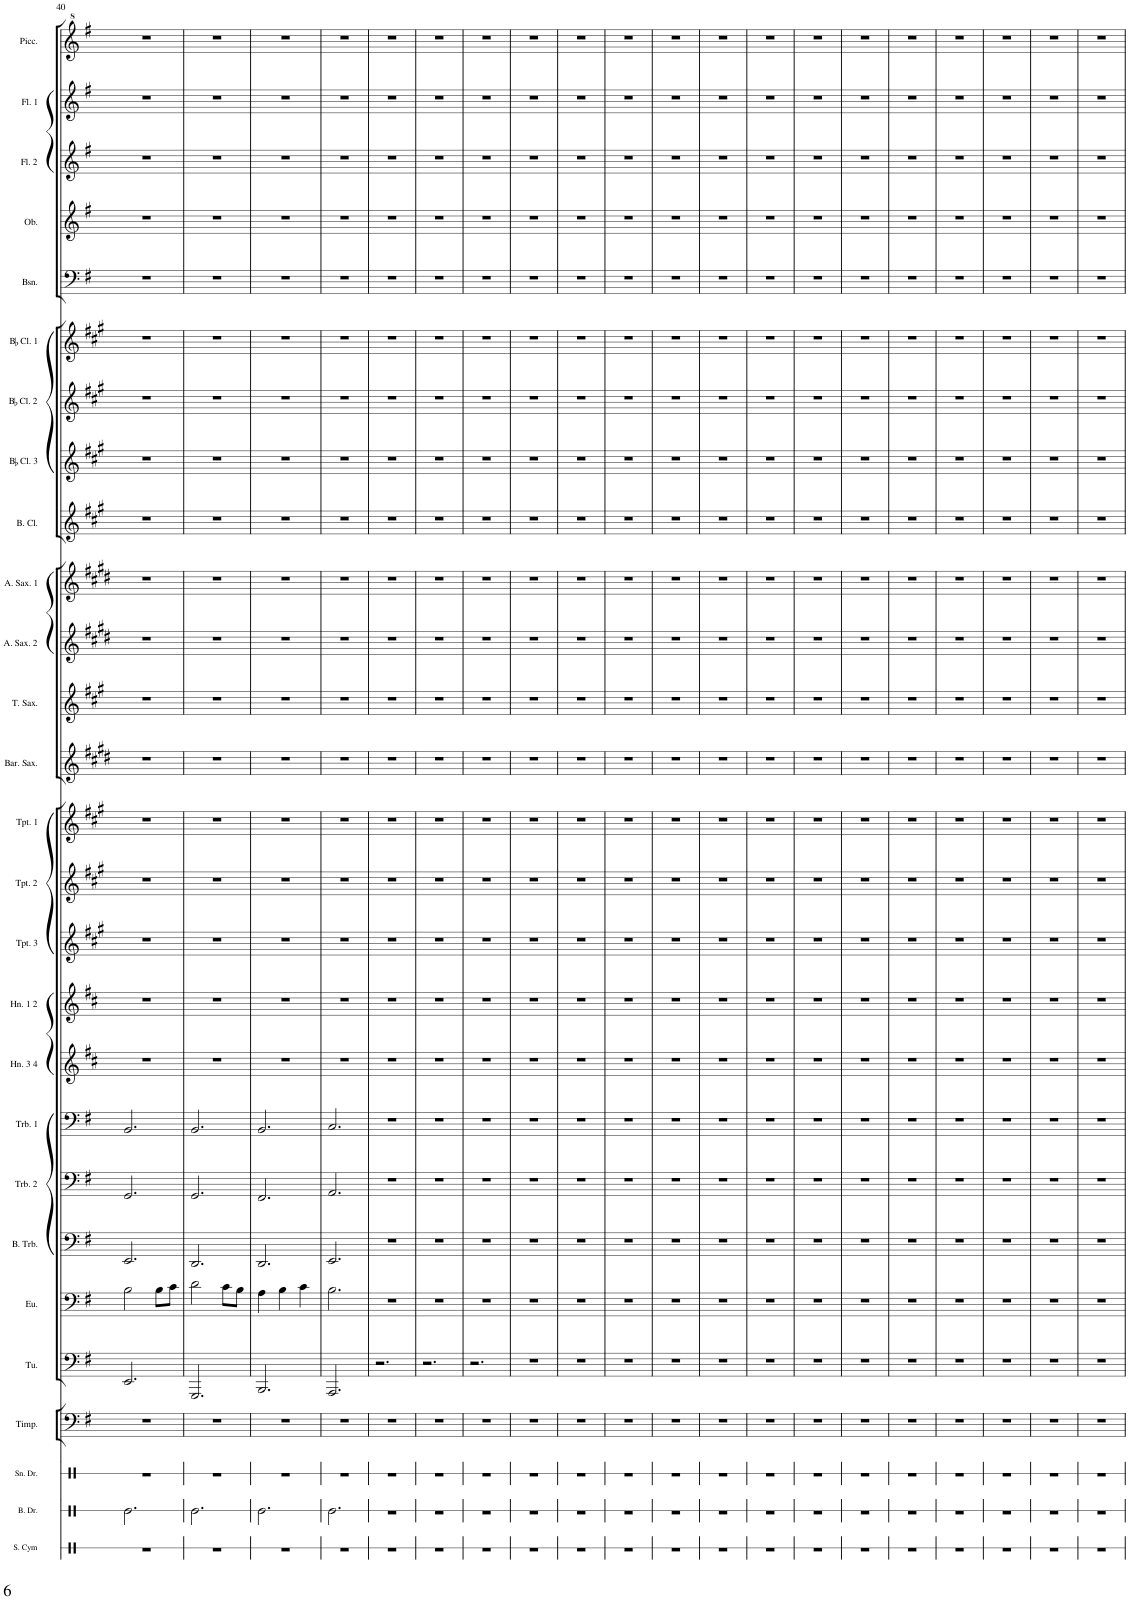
**kern	**kern	**kern	**kern	**kern	**kern	**kern	**kern	**kern	**kern	**kern	**kern	**kern	**kern	**kern	**kern	**kern	**kern	**kern	**kern	**kern	**kern	**kern	**kern	**kern	**kern	**kern
*part27	*part26	*part25	*part24	*part23	*part22	*part21	*part20	*part19	*part18	*part17	*part16	*part15	*part14	*part13	*part12	*part11	*part10	*part9	*part8	*part7	*part6	*part5	*part4	*part3	*part2	*part1
*staff27	*staff26	*staff25	*staff24	*staff23	*staff22	*staff21	*staff20	*staff19	*staff18	*staff17	*staff16	*staff15	*staff14	*staff13	*staff12	*staff11	*staff10	*staff9	*staff8	*staff7	*staff6	*staff5	*staff4	*staff3	*staff2	*staff1
*I"Suspended Cymbal	*I"Bass Drum	*I"Snare Drum	*I"Timpani	*I"Tuba	*I"Euphonium	*I"Bass Trombone	*I"Trombone 2	*I"Trombone 1	*I"Horn 3 4	*I"Horn 1 2	*I"BaccidentalFlat Trumpet 3	*I"BaccidentalFlat Trumpet 2	*I"BaccidentalFlat Trumpet 1	*I"Baritone Saxophone	*I"Tenor Saxophone	*I"Alto Saxophone 2	*I"Alto Saxophone 1	*I"Bass Clarinet	*I"BaccidentalFlat Clarinet 3	*I"BaccidentalFlat Clarinet 2	*I"BaccidentalFlat Clarinet 1	*I"Bassoon	*I"Oboe	*I"Flute 2	*I"Flute 1	*I"Piccolo
*I'S. Cym	*I'B. Dr.	*I'Sn. Dr.	*I'Timp.	*I'Tu.	*I'Eu.	*I'B. Trb.	*I'Trb. 2	*I'Trb. 1	*I'Hn. 3 4	*I'Hn. 1 2	*I'Tpt. 3	*I'Tpt. 2	*I'Tpt. 1	*I'Bar. Sax.	*I'T. Sax.	*I'A. Sax. 2	*I'A. Sax. 1	*I'B. Cl.	*I'BaccidentalFlat Cl. 3	*I'BaccidentalFlat Cl. 2	*I'BaccidentalFlat Cl. 1	*I'Bsn.	*I'Ob.	*I'Fl. 2	*I'Fl. 1	*I'Picc.
!!LO:PB:g=z
*clefX	*clefX	*clefX	*clefF4	*clefF4	*clefF4	*clefF4	*clefF4	*clefF4	*clefG2	*clefG2	*clefG2	*clefG2	*clefG2	*clefG2	*clefG2	*clefG2	*clefG2	*clefG2	*clefG2	*clefG2	*clefG2	*clefF4	*clefG2	*clefG2	*clefG2	*clefG^2
*	*	*	*	*	*	*	*	*	*Trd4c7	*Trd4c7	*Trd1c2	*Trd1c2	*Trd1c2	*Trd12c21	*Trd8c14	*Trd5c9	*Trd5c9	*Trd8c14	*Trd1c2	*Trd1c2	*Trd1c2	*	*	*	*	*Trd-7c-12
*k[]	*k[]	*k[]	*k[f#]	*k[f#]	*k[f#]	*k[f#]	*k[f#]	*k[f#]	*k[f#c#]	*k[f#c#]	*k[f#c#g#]	*k[f#c#g#]	*k[f#c#g#]	*k[f#c#g#d#]	*k[f#c#g#]	*k[f#c#g#d#]	*k[f#c#g#d#]	*k[f#c#g#]	*k[f#c#g#]	*k[f#c#g#]	*k[f#c#g#]	*k[f#]	*k[f#]	*k[f#]	*k[f#]	*k[f#]
*M3/4	*M3/4	*M3/4	*M3/4	*M3/4	*M3/4	*M3/4	*M3/4	*M3/4	*M3/4	*M3/4	*M3/4	*M3/4	*M3/4	*M3/4	*M3/4	*M3/4	*M3/4	*M3/4	*M3/4	*M3/4	*M3/4	*M3/4	*M3/4	*M3/4	*M3/4	*M3/4
=40	=40	=40	=40	=40	=40	=40	=40	=40	=40	=40	=40	=40	=40	=40	=40	=40	=40	=40	=40	=40	=40	=40	=40	=40	=40	=40
2.r	2.Re\	2.r	2.r	2.EE/	2B\	2.EE/	2.GG/	2.BB/	2.r	2.r	2.r	2.r	2.r	2.r	2.r	2.r	2.r	2.r	2.r	2.r	2.r	2.r	2.r	2.r	2.r	2.r
.	.	.	.	.	8B\L	.	.	.	.	.	.	.	.	.	.	.	.	.	.	.	.	.	.	.	.	.
.	.	.	.	.	8c\J	.	.	.	.	.	.	.	.	.	.	.	.	.	.	.	.	.	.	.	.	.
=41	=41	=41	=41	=41	=41	=41	=41	=41	=41	=41	=41	=41	=41	=41	=41	=41	=41	=41	=41	=41	=41	=41	=41	=41	=41	=41
2.r	2.Re\	2.r	2.r	2.GGG/	2d\	2.DD/	2.GG/	2.BB/	2.r	2.r	2.r	2.r	2.r	2.r	2.r	2.r	2.r	2.r	2.r	2.r	2.r	2.r	2.r	2.r	2.r	2.r
.	.	.	.	.	8c\L	.	.	.	.	.	.	.	.	.	.	.	.	.	.	.	.	.	.	.	.	.
.	.	.	.	.	8B\J	.	.	.	.	.	.	.	.	.	.	.	.	.	.	.	.	.	.	.	.	.
=42	=42	=42	=42	=42	=42	=42	=42	=42	=42	=42	=42	=42	=42	=42	=42	=42	=42	=42	=42	=42	=42	=42	=42	=42	=42	=42
2.r	2.Re\	2.r	2.r	2.BBB/	4A\	2.DD/	2.FF#/	2.BB/	2.r	2.r	2.r	2.r	2.r	2.r	2.r	2.r	2.r	2.r	2.r	2.r	2.r	2.r	2.r	2.r	2.r	2.r
.	.	.	.	.	4B\	.	.	.	.	.	.	.	.	.	.	.	.	.	.	.	.	.	.	.	.	.
.	.	.	.	.	4c\	.	.	.	.	.	.	.	.	.	.	.	.	.	.	.	.	.	.	.	.	.
=43	=43	=43	=43	=43	=43	=43	=43	=43	=43	=43	=43	=43	=43	=43	=43	=43	=43	=43	=43	=43	=43	=43	=43	=43	=43	=43
2.r	2.Re\	2.r	2.r	2.AAA/	2.B\	2.EE/	2.AA/	2.C/	2.r	2.r	2.r	2.r	2.r	2.r	2.r	2.r	2.r	2.r	2.r	2.r	2.r	2.r	2.r	2.r	2.r	2.r
=44	=44	=44	=44	=44	=44	=44	=44	=44	=44	=44	=44	=44	=44	=44	=44	=44	=44	=44	=44	=44	=44	=44	=44	=44	=44	=44
2.r	2.r	2.r	2.r	2.r	2.r	2.r	2.r	2.r	2.r	2.r	2.r	2.r	2.r	2.r	2.r	2.r	2.r	2.r	2.r	2.r	2.r	2.r	2.r	2.r	2.r	2.r
=45	=45	=45	=45	=45	=45	=45	=45	=45	=45	=45	=45	=45	=45	=45	=45	=45	=45	=45	=45	=45	=45	=45	=45	=45	=45	=45
2.r	2.r	2.r	2.r	2.r	2.r	2.r	2.r	2.r	2.r	2.r	2.r	2.r	2.r	2.r	2.r	2.r	2.r	2.r	2.r	2.r	2.r	2.r	2.r	2.r	2.r	2.r
=46	=46	=46	=46	=46	=46	=46	=46	=46	=46	=46	=46	=46	=46	=46	=46	=46	=46	=46	=46	=46	=46	=46	=46	=46	=46	=46
2.r	2.r	2.r	2.r	2.r	2.r	2.r	2.r	2.r	2.r	2.r	2.r	2.r	2.r	2.r	2.r	2.r	2.r	2.r	2.r	2.r	2.r	2.r	2.r	2.r	2.r	2.r
=47	=47	=47	=47	=47	=47	=47	=47	=47	=47	=47	=47	=47	=47	=47	=47	=47	=47	=47	=47	=47	=47	=47	=47	=47	=47	=47
2.r	2.r	2.r	2.r	2.r	2.r	2.r	2.r	2.r	2.r	2.r	2.r	2.r	2.r	2.r	2.r	2.r	2.r	2.r	2.r	2.r	2.r	2.r	2.r	2.r	2.r	2.r
=48	=48	=48	=48	=48	=48	=48	=48	=48	=48	=48	=48	=48	=48	=48	=48	=48	=48	=48	=48	=48	=48	=48	=48	=48	=48	=48
2.r	2.r	2.r	2.r	2.r	2.r	2.r	2.r	2.r	2.r	2.r	2.r	2.r	2.r	2.r	2.r	2.r	2.r	2.r	2.r	2.r	2.r	2.r	2.r	2.r	2.r	2.r
=49	=49	=49	=49	=49	=49	=49	=49	=49	=49	=49	=49	=49	=49	=49	=49	=49	=49	=49	=49	=49	=49	=49	=49	=49	=49	=49
2.r	2.r	2.r	2.r	2.r	2.r	2.r	2.r	2.r	2.r	2.r	2.r	2.r	2.r	2.r	2.r	2.r	2.r	2.r	2.r	2.r	2.r	2.r	2.r	2.r	2.r	2.r
=50	=50	=50	=50	=50	=50	=50	=50	=50	=50	=50	=50	=50	=50	=50	=50	=50	=50	=50	=50	=50	=50	=50	=50	=50	=50	=50
2.r	2.r	2.r	2.r	2.r	2.r	2.r	2.r	2.r	2.r	2.r	2.r	2.r	2.r	2.r	2.r	2.r	2.r	2.r	2.r	2.r	2.r	2.r	2.r	2.r	2.r	2.r
=51	=51	=51	=51	=51	=51	=51	=51	=51	=51	=51	=51	=51	=51	=51	=51	=51	=51	=51	=51	=51	=51	=51	=51	=51	=51	=51
2.r	2.r	2.r	2.r	2.r	2.r	2.r	2.r	2.r	2.r	2.r	2.r	2.r	2.r	2.r	2.r	2.r	2.r	2.r	2.r	2.r	2.r	2.r	2.r	2.r	2.r	2.r
=52	=52	=52	=52	=52	=52	=52	=52	=52	=52	=52	=52	=52	=52	=52	=52	=52	=52	=52	=52	=52	=52	=52	=52	=52	=52	=52
2.r	2.r	2.r	2.r	2.r	2.r	2.r	2.r	2.r	2.r	2.r	2.r	2.r	2.r	2.r	2.r	2.r	2.r	2.r	2.r	2.r	2.r	2.r	2.r	2.r	2.r	2.r
=53	=53	=53	=53	=53	=53	=53	=53	=53	=53	=53	=53	=53	=53	=53	=53	=53	=53	=53	=53	=53	=53	=53	=53	=53	=53	=53
2.r	2.r	2.r	2.r	2.r	2.r	2.r	2.r	2.r	2.r	2.r	2.r	2.r	2.r	2.r	2.r	2.r	2.r	2.r	2.r	2.r	2.r	2.r	2.r	2.r	2.r	2.r
=54	=54	=54	=54	=54	=54	=54	=54	=54	=54	=54	=54	=54	=54	=54	=54	=54	=54	=54	=54	=54	=54	=54	=54	=54	=54	=54
2.r	2.r	2.r	2.r	2.r	2.r	2.r	2.r	2.r	2.r	2.r	2.r	2.r	2.r	2.r	2.r	2.r	2.r	2.r	2.r	2.r	2.r	2.r	2.r	2.r	2.r	2.r
=55	=55	=55	=55	=55	=55	=55	=55	=55	=55	=55	=55	=55	=55	=55	=55	=55	=55	=55	=55	=55	=55	=55	=55	=55	=55	=55
2.r	2.r	2.r	2.r	2.r	2.r	2.r	2.r	2.r	2.r	2.r	2.r	2.r	2.r	2.r	2.r	2.r	2.r	2.r	2.r	2.r	2.r	2.r	2.r	2.r	2.r	2.r
=56	=56	=56	=56	=56	=56	=56	=56	=56	=56	=56	=56	=56	=56	=56	=56	=56	=56	=56	=56	=56	=56	=56	=56	=56	=56	=56
2.r	2.r	2.r	2.r	2.r	2.r	2.r	2.r	2.r	2.r	2.r	2.r	2.r	2.r	2.r	2.r	2.r	2.r	2.r	2.r	2.r	2.r	2.r	2.r	2.r	2.r	2.r
=57	=57	=57	=57	=57	=57	=57	=57	=57	=57	=57	=57	=57	=57	=57	=57	=57	=57	=57	=57	=57	=57	=57	=57	=57	=57	=57
2.r	2.r	2.r	2.r	2.r	2.r	2.r	2.r	2.r	2.r	2.r	2.r	2.r	2.r	2.r	2.r	2.r	2.r	2.r	2.r	2.r	2.r	2.r	2.r	2.r	2.r	2.r
=58	=58	=58	=58	=58	=58	=58	=58	=58	=58	=58	=58	=58	=58	=58	=58	=58	=58	=58	=58	=58	=58	=58	=58	=58	=58	=58
2.r	2.r	2.r	2.r	2.r	2.r	2.r	2.r	2.r	2.r	2.r	2.r	2.r	2.r	2.r	2.r	2.r	2.r	2.r	2.r	2.r	2.r	2.r	2.r	2.r	2.r	2.r
=59	=59	=59	=59	=59	=59	=59	=59	=59	=59	=59	=59	=59	=59	=59	=59	=59	=59	=59	=59	=59	=59	=59	=59	=59	=59	=59
2.r	2.r	2.r	2.r	2.r	2.r	2.r	2.r	2.r	2.r	2.r	2.r	2.r	2.r	2.r	2.r	2.r	2.r	2.r	2.r	2.r	2.r	2.r	2.r	2.r	2.r	2.r
=	=	=	=	=	=	=	=	=	=	=	=	=	=	=	=	=	=	=	=	=	=	=	=	=	=	=
*-	*-	*-	*-	*-	*-	*-	*-	*-	*-	*-	*-	*-	*-	*-	*-	*-	*-	*-	*-	*-	*-	*-	*-	*-	*-	*-
